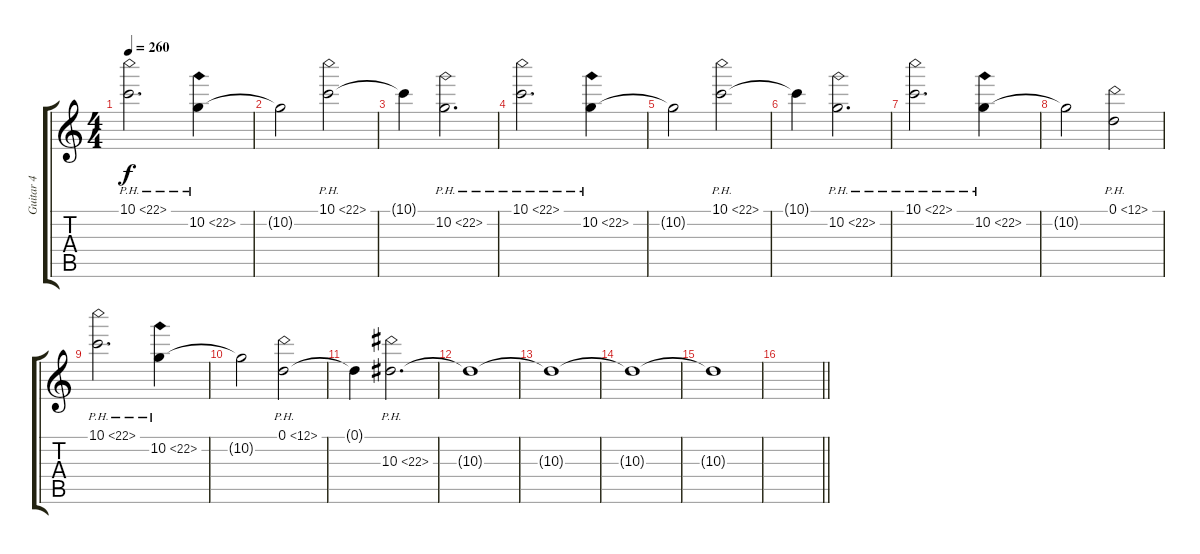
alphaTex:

\track ("Guitar 4" "Guitar 4") {instrument distortionguitar}
\staff {score tabs}
\tuning (D4 A3 F3 C3 G2 C2) {hide}
\ts (4 4)
\tempo 260
\clef g2
\ks c
10.1{ph 12}.2{d dy f volume 9} 10.2{ph 12}.4 |
10.2{t}.2 10.1{ph 12}.2 |
10.1{t}.4 10.2{ph 12}.2{d} |
10.1{ph 12}.2{d} 10.2{ph 12}.4 |
10.2{t}.2{volume 12} 10.1{ph 12}.2 |
10.1{t}.4 10.2{ph 12}.2{d} |
10.1{ph 12}.2{d} 10.2{ph 12}.4 |
10.2{t}.2 0.1{ph 12}.2 |
10.1{ph 12}.2{d} 10.2{ph 12}.4 |
10.2{t}.2 0.1{ph 12}.2 |
0.1{t}.4 10.3{ph 12}.2{d} |
10.3{t}.1 |
10.3{t}.1{volume 0} |
10.3{t}.1 |
10.3{t}.1 |
\barLineRight lightlight
